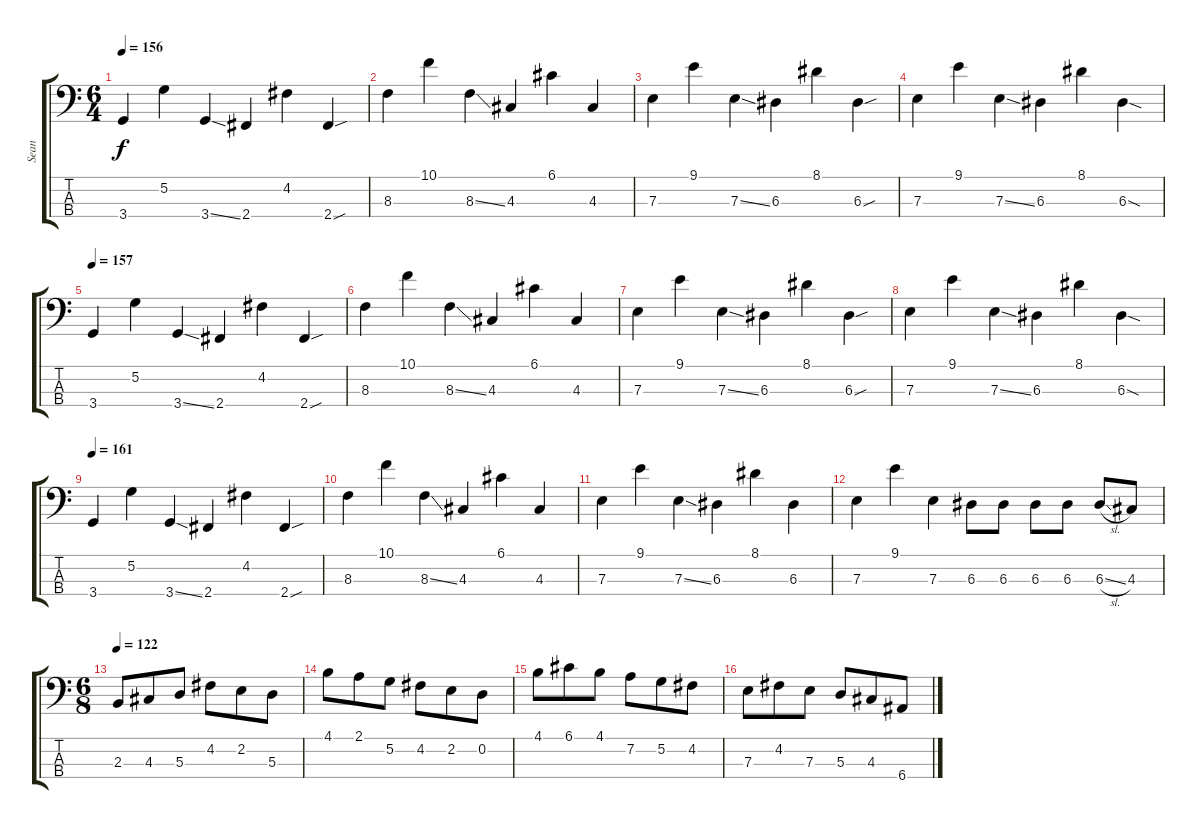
\track ("Sean" "Sean") {instrument fretlessbass}
\staff {score tabs}
\tuning (G2 D2 A1 E1) {hide}
\ts (6 4)
\tempo 156
\clef f4
\ks c
3.4.4{dy f} 5.2.4 3.4{ss}.4 2.4.4 4.2.4 2.4{sou}.4 |
8.3.4 10.1.4 8.3{ss}.4 4.3.4 6.1.4 4.3.4 |
7.3.4 9.1.4 7.3{ss}.4 6.3.4 8.1.4 6.3{sou}.4 |
7.3.4 9.1.4 7.3{ss}.4 6.3.4 8.1.4 6.3{sod}.4 |
\tempo 157
3.4.4 5.2.4 3.4{ss}.4 2.4.4 4.2.4 2.4{sou}.4 |
8.3.4 10.1.4 8.3{ss}.4 4.3.4 6.1.4 4.3.4 |
7.3.4 9.1.4 7.3{ss}.4 6.3.4 8.1.4 6.3{sou}.4 |
7.3.4 9.1.4 7.3{ss}.4 6.3.4 8.1.4 6.3{sod}.4 |
\tempo 161
3.4.4 5.2.4 3.4{ss}.4 2.4.4 4.2.4 2.4{sou}.4 |
8.3.4 10.1.4 8.3{ss}.4 4.3.4 6.1.4 4.3.4 |
7.3.4 9.1.4 7.3{ss}.4 6.3.4 8.1.4 6.3.4 |
7.3.4 9.1.4 7.3.4 6.3.8 6.3.8 6.3.8 6.3.8 6.3{sl}.8 4.3.8 |
\ts (6 8)
\tempo 122
2.3.8 4.3.8 5.3.8 4.2.8 2.2.8 5.3.8 |
4.1.8 2.1.8 5.2.8 4.2.8 2.2.8 0.2.8 |
4.1.8 6.1.8 4.1.8 7.2.8 5.2.8 4.2.8 |
7.3.8 4.2.8 7.3.8 5.3.8 4.3.8 6.4.8
